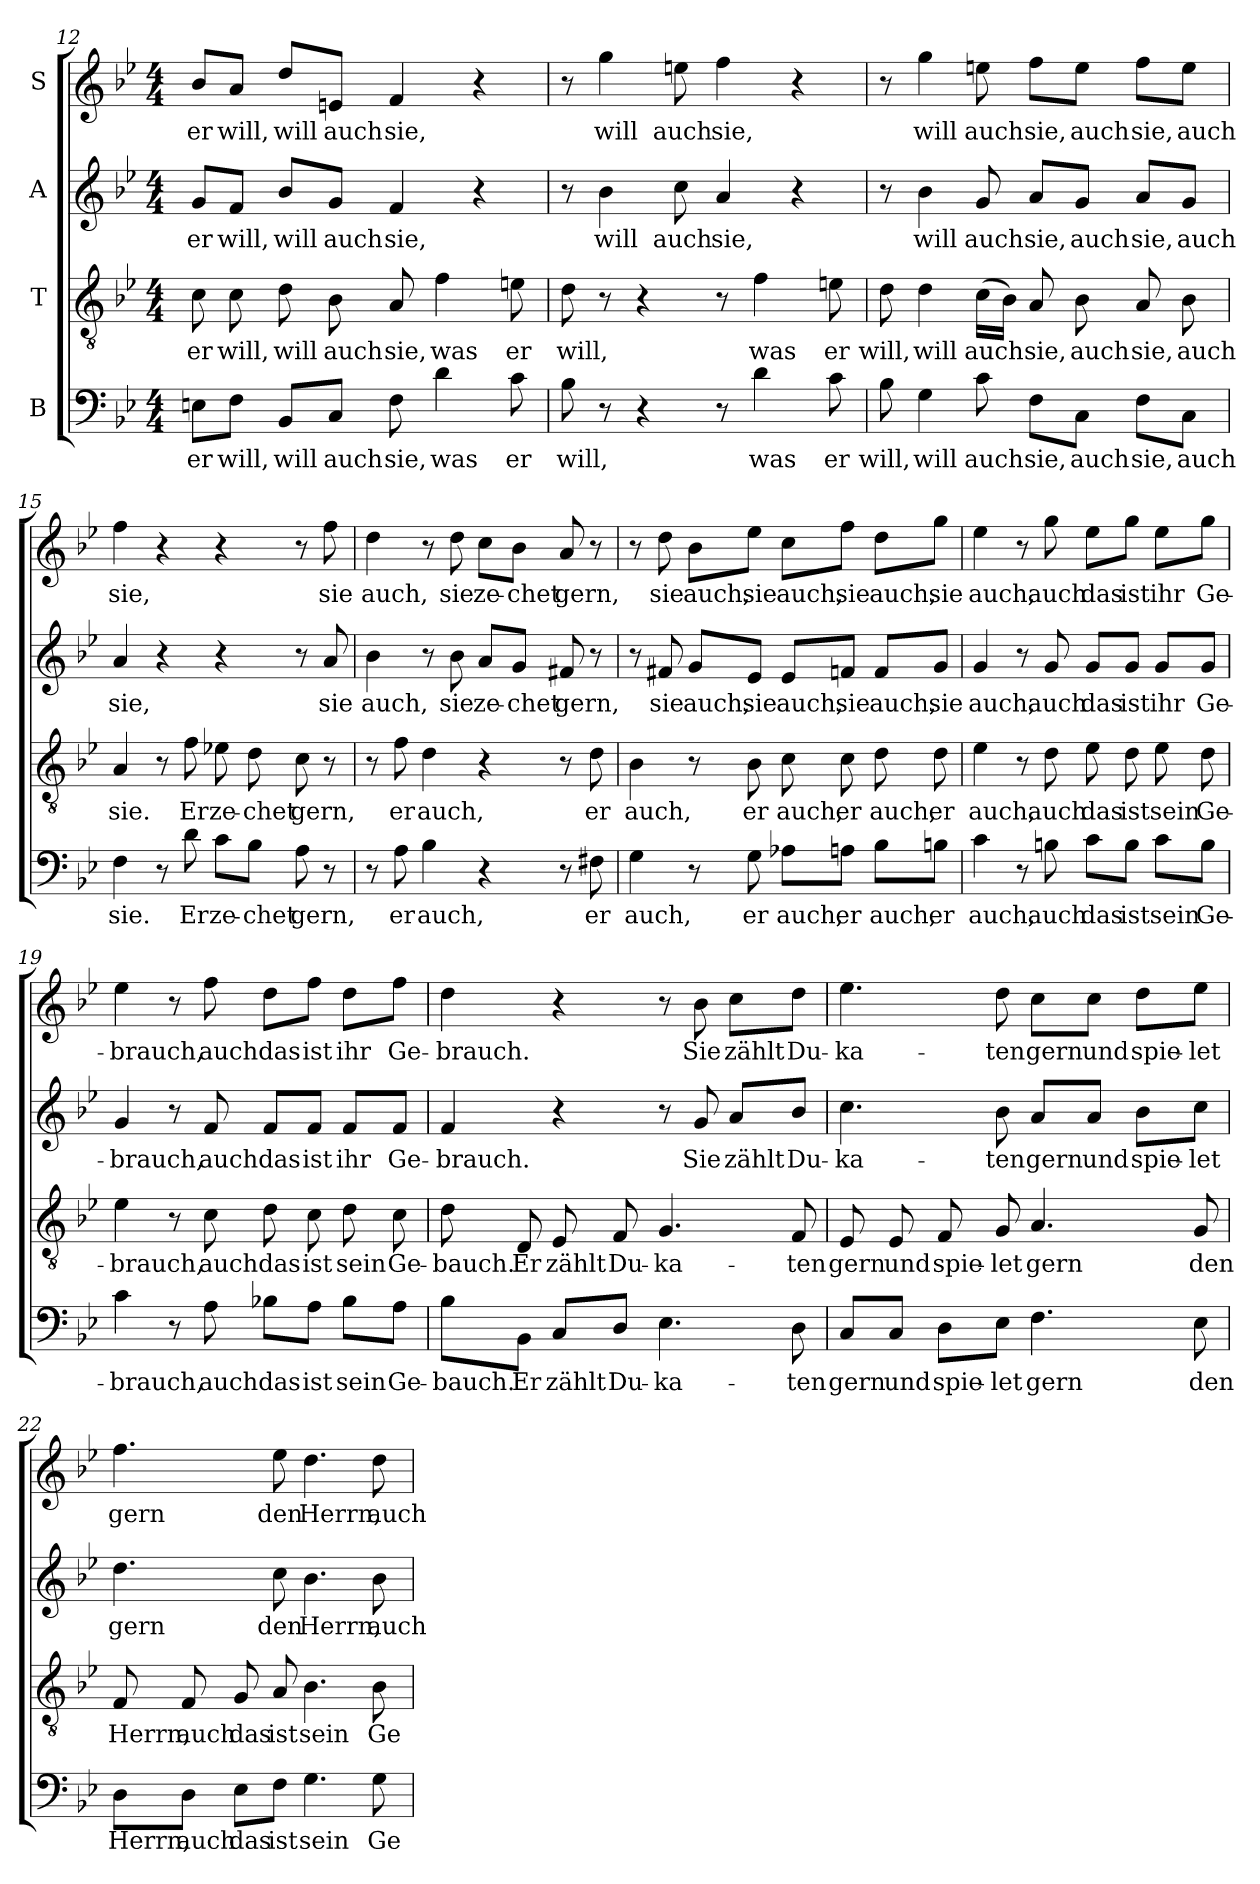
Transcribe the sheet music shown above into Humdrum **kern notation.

**kern	**text	**kern	**text	**kern	**text	**kern	**text
*part4	*part4	*part3	*part3	*part2	*part2	*part1	*part1
*staff4	*staff4	*staff3	*staff3	*staff2	*staff2	*staff1	*staff1
*I"B	*	*I"T	*	*I"A	*	*I"S	*
*clefF4	*	*clefGv2	*	*clefG2	*	*clefG2	*
*k[b-e-]	*	*k[b-e-]	*	*k[b-e-]	*	*k[b-e-]	*
*B-:	*	*B-:	*	*B-:	*	*B-:	*
*M4/4	*	*M4/4	*	*M4/4	*	*M4/4	*
=12	=12	=12	=12	=12	=12	=12	=12
!	!LO:LY:b	!	!LO:LY:b	!	!LO:LY:b	!	!LO:LY:b
8En\L	er	8c\	er	8g/L	er	8b-/L	er
!	!LO:LY:b	!	!LO:LY:b	!	!LO:LY:b	!	!LO:LY:b
8F\J	will,	8c\	will,	8f/J	will,	8a/J	will,
!	!LO:LY:b	!	!LO:LY:b	!	!LO:LY:b	!	!LO:LY:b
8BB-/L	will	8d\	will	8b-/L	will	8dd/L	will
!	!LO:LY:b	!	!LO:LY:b	!	!LO:LY:b	!	!LO:LY:b
8C/J	auch	8B-\	auch	8g/J	auch	8en/J	auch
!	!LO:LY:b	!	!LO:LY:b	!	!LO:LY:b	!	!LO:LY:b
8F\	sie,	8A/	sie,	4f/	sie,	4f/	sie,
!	!LO:LY:b	!	!LO:LY:b	!	!	!	!
4d\	was	4f\	was	.	.	.	.
.	.	.	.	4r	.	4r	.
!	!LO:LY:b	!	!LO:LY:b	!	!	!	!
8c\	er	8en\	er	.	.	.	.
!!LO:LB:g=z
=13	=13	=13	=13	=13	=13	=13	=13
!	!LO:LY:b	!	!LO:LY:b	!	!	!	!
8B-\	will,	8d\	will,	8r	.	8r	.
!	!	!	!	!	!LO:LY:b	!	!LO:LY:b
8r	.	8r	.	4b-\	will	4gg\	will
4r	.	4r	.	.	.	.	.
!	!	!	!	!	!LO:LY:b	!	!LO:LY:b
.	.	.	.	8cc\	auch	8een\	auch
!	!	!	!	!	!LO:LY:b	!	!LO:LY:b
8r	.	8r	.	4a/	sie,	4ff\	sie,
!	!LO:LY:b	!	!LO:LY:b	!	!	!	!
4d\	was	4f\	was	.	.	.	.
.	.	.	.	4r	.	4r	.
!	!LO:LY:b	!	!LO:LY:b	!	!	!	!
8c\	er	8en\	er	.	.	.	.
=14	=14	=14	=14	=14	=14	=14	=14
!	!LO:LY:b	!	!LO:LY:b	!	!	!	!
8B-\	will,	8d\	will,	8r	.	8r	.
!	!LO:LY:b	!	!LO:LY:b	!	!LO:LY:b	!	!LO:LY:b
4G\	will	4d\	will	4b-\	will	4gg\	will
!	!LO:LY:b	!	!LO:LY:b	!	!LO:LY:b	!	!LO:LY:b
8c\	auch	(>16c\LL	auch	8g/	auch	8een\	auch
.	.	16B-\JJ)	.	.	.	.	.
!	!LO:LY:b	!	!LO:LY:b	!	!LO:LY:b	!	!LO:LY:b
8F\L	sie,	8A/	sie,	8a/L	sie,	8ff\L	sie,
!	!LO:LY:b	!	!LO:LY:b	!	!LO:LY:b	!	!LO:LY:b
8C\J	auch	8B-\	auch	8g/J	auch	8ee\J	auch
!	!LO:LY:b	!	!LO:LY:b	!	!LO:LY:b	!	!LO:LY:b
8F\L	sie,	8A/	sie,	8a/L	sie,	8ff\L	sie,
!	!LO:LY:b	!	!LO:LY:b	!	!LO:LY:b	!	!LO:LY:b
8C\J	auch	8B-\	auch	8g/J	auch	8ee\J	auch
=15	=15	=15	=15	=15	=15	=15	=15
!	!LO:LY:b	!	!LO:LY:b	!	!LO:LY:b	!	!LO:LY:b
4F\	sie.	4A/	sie.	4a/	sie,	4ff\	sie,
8r	.	8r	.	4r	.	4r	.
!	!LO:LY:b	!	!LO:LY:b	!	!	!	!
8d\	Er	8f\	Er	.	.	.	.
!	!LO:LY:b	!	!LO:LY:b	!	!	!	!
8c\L	ze-	8e-X\	ze-	4r	.	4r	.
!	!LO:LY:b	!	!LO:LY:b	!	!	!	!
8B-\J	-chet	8d\	-chet	.	.	.	.
!	!LO:LY:b	!	!LO:LY:b	!	!	!	!
8A\	gern,	8c\	gern,	8r	.	8r	.
!	!	!	!	!	!LO:LY:b	!	!LO:LY:b
8r	.	8r	.	8a/	sie	8ff\	sie
!!LO:LB:g=z
=16	=16	=16	=16	=16	=16	=16	=16
!	!	!	!	!	!LO:LY:b	!	!LO:LY:b
8r	.	8r	.	4b-\	auch,	4dd\	auch,
!	!LO:LY:b	!	!LO:LY:b	!	!	!	!
8A\	er	8f\	er	.	.	.	.
!	!LO:LY:b	!	!LO:LY:b	!	!	!	!
4B-\	auch,	4d\	auch,	8r	.	8r	.
!	!	!	!	!	!LO:LY:b	!	!LO:LY:b
.	.	.	.	8b-\	sie	8dd\	sie
!	!	!	!	!	!LO:LY:b	!	!LO:LY:b
4r	.	4r	.	8a/L	ze-	8cc\L	ze-
!	!	!	!	!	!LO:LY:b	!	!LO:LY:b
.	.	.	.	8g/J	-chet	8b-\J	-chet
!	!	!	!	!	!LO:LY:b	!	!LO:LY:b
8r	.	8r	.	8f#X/	gern,	8a/	gern,
!	!LO:LY:b	!	!LO:LY:b	!	!	!	!
8F#X\	er	8d\	er	8r	.	8r	.
=17	=17	=17	=17	=17	=17	=17	=17
!	!LO:LY:b	!	!LO:LY:b	!	!	!	!
4G\	auch,	4B-\	auch,	8r	.	8r	.
!	!	!	!	!	!LO:LY:b	!	!LO:LY:b
.	.	.	.	8f#X/	sie	8dd\	sie
!	!	!	!	!	!LO:LY:b	!	!LO:LY:b
8r	.	8r	.	8g/L	auch,	8b-\L	auch,
!	!LO:LY:b	!	!LO:LY:b	!	!LO:LY:b	!	!LO:LY:b
8G\	er	8B-\	er	8e-/J	sie	8ee-\J	sie
!	!LO:LY:b	!	!LO:LY:b	!	!LO:LY:b	!	!LO:LY:b
8A-X\L	auch,	8c\	auch,	8e-/L	auch,	8cc\L	auch,
!	!LO:LY:b	!	!LO:LY:b	!	!LO:LY:b	!	!LO:LY:b
8An\J	er	8c\	er	8fn/J	sie	8ff\J	sie
!	!LO:LY:b	!	!LO:LY:b	!	!LO:LY:b	!	!LO:LY:b
8B-\L	auch,	8d\	auch,	8f/L	auch,	8dd\L	auch,
!	!LO:LY:b	!	!LO:LY:b	!	!LO:LY:b	!	!LO:LY:b
8Bn\J	er	8d\	er	8g/J	sie	8gg\J	sie
=18	=18	=18	=18	=18	=18	=18	=18
!	!LO:LY:b	!	!LO:LY:b	!	!LO:LY:b	!	!LO:LY:b
4c\	auch,	4e-\	auch,	4g/	auch,	4ee-\	auch,
8r	.	8r	.	8r	.	8r	.
!	!LO:LY:b	!	!LO:LY:b	!	!LO:LY:b	!	!LO:LY:b
8Bn\	auch	8d\	auch	8g/	auch	8gg\	auch
!	!LO:LY:b	!	!LO:LY:b	!	!LO:LY:b	!	!LO:LY:b
8c\L	das	8e-\	das	8g/L	das	8ee-\L	das
!	!LO:LY:b	!	!LO:LY:b	!	!LO:LY:b	!	!LO:LY:b
8B\J	ist	8d\	ist	8g/J	ist	8gg\J	ist
!	!LO:LY:b	!	!LO:LY:b	!	!LO:LY:b	!	!LO:LY:b
8c\L	sein	8e-\	sein	8g/L	ihr	8ee-\L	ihr
!	!LO:LY:b	!	!LO:LY:b	!	!LO:LY:b	!	!LO:LY:b
8B\J	Ge-	8d\	Ge-	8g/J	Ge-	8gg\J	Ge-
!!LO:PB:g=z
=19	=19	=19	=19	=19	=19	=19	=19
!	!LO:LY:b	!	!LO:LY:b	!	!LO:LY:b	!	!LO:LY:b
4c\	-brauch,	4e-\	-brauch,	4g/	-brauch,	4ee-\	-brauch,
8r	.	8r	.	8r	.	8r	.
!	!LO:LY:b	!	!LO:LY:b	!	!LO:LY:b	!	!LO:LY:b
8A\	auch	8c\	auch	8f/	auch	8ff\	auch
!	!LO:LY:b	!	!LO:LY:b	!	!LO:LY:b	!	!LO:LY:b
8B-X\L	das	8d\	das	8f/L	das	8dd\L	das
!	!LO:LY:b	!	!LO:LY:b	!	!LO:LY:b	!	!LO:LY:b
8A\J	ist	8c\	ist	8f/J	ist	8ff\J	ist
!	!LO:LY:b	!	!LO:LY:b	!	!LO:LY:b	!	!LO:LY:b
8B-\L	sein	8d\	sein	8f/L	ihr	8dd\L	ihr
!	!LO:LY:b	!	!LO:LY:b	!	!LO:LY:b	!	!LO:LY:b
8A\J	Ge-	8c\	Ge-	8f/J	Ge-	8ff\J	Ge-
=20	=20	=20	=20	=20	=20	=20	=20
!	!LO:LY:b	!	!LO:LY:b	!	!LO:LY:b	!	!LO:LY:b
8B-\L	-bauch.	8d\	-bauch.	4f/	-brauch.	4dd\	-brauch.
!	!LO:LY:b	!	!LO:LY:b	!	!	!	!
8BB-\J	Er	8D/	Er	.	.	.	.
!	!LO:LY:b	!	!LO:LY:b	!	!	!	!
8C/L	zählt	8E-/	zählt	4r	.	4r	.
!	!LO:LY:b	!	!LO:LY:b	!	!	!	!
8D/J	Du-	8F/	Du-	.	.	.	.
!	!LO:LY:b	!	!LO:LY:b	!	!	!	!
4.E-\	-ka-	4.G/	-ka-	8r	.	8r	.
!	!	!	!	!	!LO:LY:b	!	!LO:LY:b
.	.	.	.	8g/	Sie	8b-\	Sie
!	!	!	!	!	!LO:LY:b	!	!LO:LY:b
.	.	.	.	8a/L	zählt	8cc\L	zählt
!	!LO:LY:b	!	!LO:LY:b	!	!LO:LY:b	!	!LO:LY:b
8D\	-ten	8F/	-ten	8b-/J	Du-	8dd\J	Du-
=21	=21	=21	=21	=21	=21	=21	=21
!	!LO:LY:b	!	!LO:LY:b	!	!LO:LY:b	!	!LO:LY:b
8C/L	gern	8E-/	gern	4.cc\	-ka-	4.ee-\	-ka-
!	!LO:LY:b	!	!LO:LY:b	!	!	!	!
8C/J	und	8E-/	und	.	.	.	.
!	!LO:LY:b	!	!LO:LY:b	!	!	!	!
8D\L	spie-	8F/	spie-	.	.	.	.
!	!LO:LY:b	!	!LO:LY:b	!	!LO:LY:b	!	!LO:LY:b
8E-\J	-let	8G/	-let	8b-\	-ten	8dd\	-ten
!	!LO:LY:b	!	!LO:LY:b	!	!LO:LY:b	!	!LO:LY:b
4.F\	gern	4.A/	gern	8a/L	gern	8cc\L	gern
!	!	!	!	!	!LO:LY:b	!	!LO:LY:b
.	.	.	.	8a/J	und	8cc\J	und
!	!	!	!	!	!LO:LY:b	!	!LO:LY:b
.	.	.	.	8b-\L	spie-	8dd\L	spie-
!	!LO:LY:b	!	!LO:LY:b	!	!LO:LY:b	!	!LO:LY:b
8E-\	den	8G/	den	8cc\J	-let	8ee-\J	-let
!!LO:LB:g=z
=22	=22	=22	=22	=22	=22	=22	=22
!	!LO:LY:b	!	!LO:LY:b	!	!LO:LY:b	!	!LO:LY:b
8D\L	Herrn,	8F/	Herrn,	4.dd\	gern	4.ff\	gern
!	!LO:LY:b	!	!LO:LY:b	!	!	!	!
8D\J	auch	8F/	auch	.	.	.	.
!	!LO:LY:b	!	!LO:LY:b	!	!	!	!
8E-\L	das	8G/	das	.	.	.	.
!	!LO:LY:b	!	!LO:LY:b	!	!LO:LY:b	!	!LO:LY:b
8F\J	ist	8A/	ist	8cc\	den	8ee-\	den
!	!LO:LY:b	!	!LO:LY:b	!	!LO:LY:b	!	!LO:LY:b
4.G\	sein	4.B-\	sein	4.b-\	Herrn,	4.dd\	Herrn,
!	!LO:LY:b	!	!LO:LY:b	!	!LO:LY:b	!	!LO:LY:b
8G\	Ge-	8B-\	Ge-	8b-\	auch	8dd\	auch
=	=	=	=	=	=	=	=
*-	*-	*-	*-	*-	*-	*-	*-
